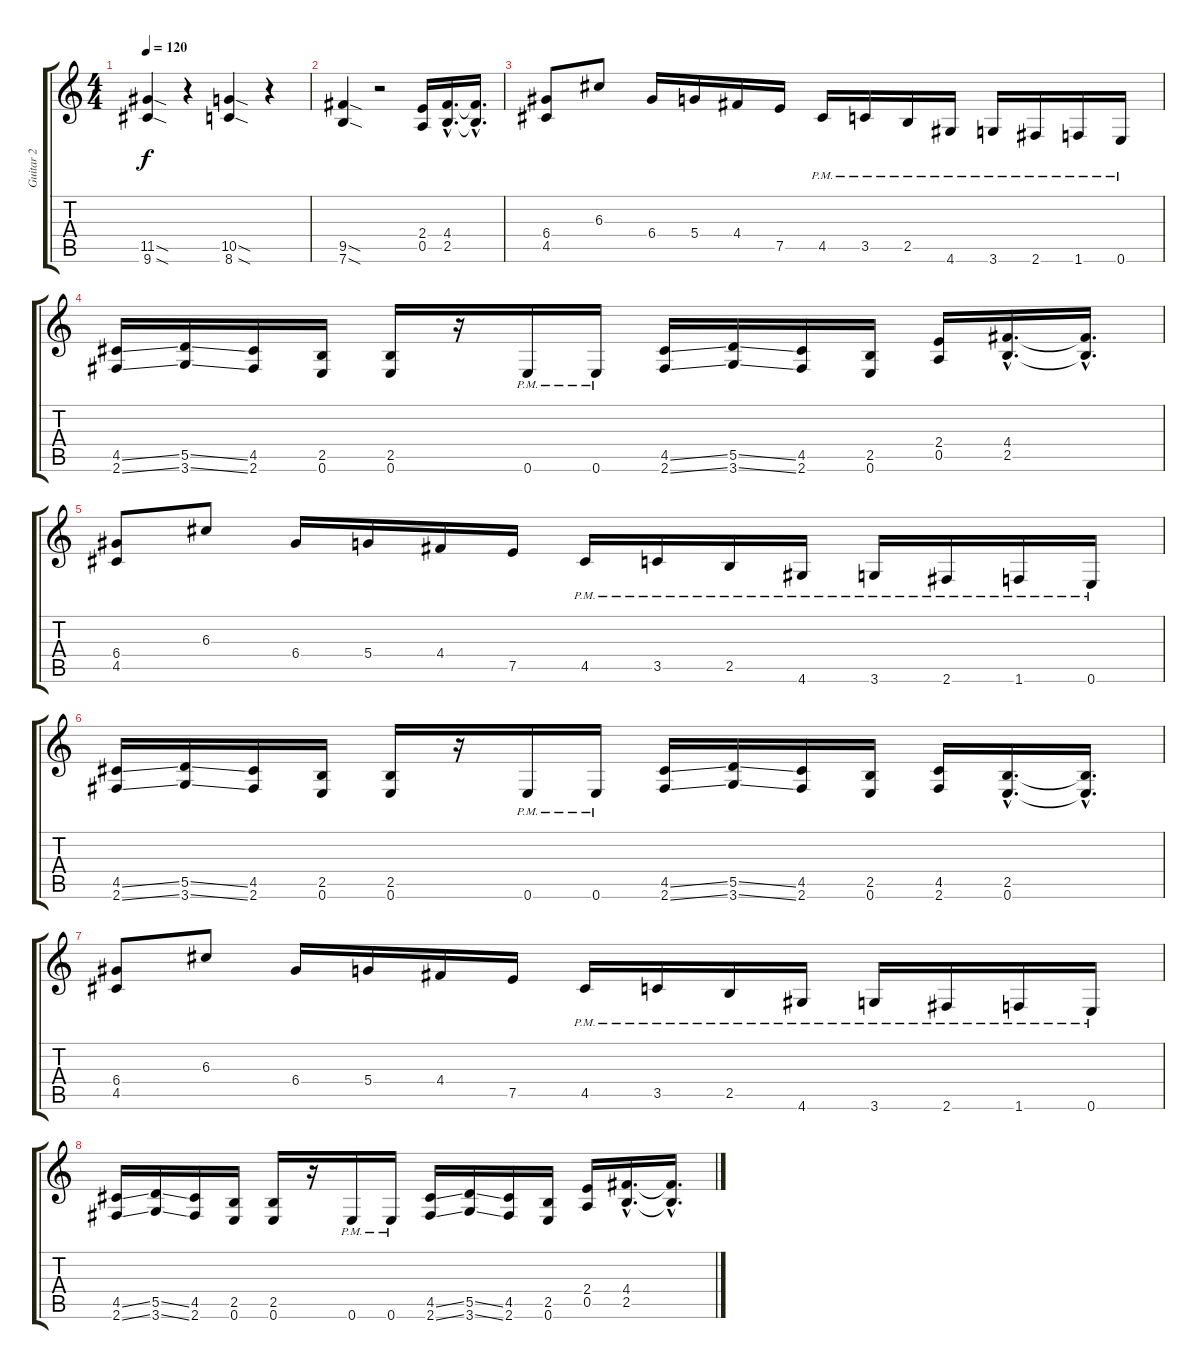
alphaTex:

\track ("Guitar 2" "Guitar 2") {instrument distortionguitar}
\staff {score tabs}
\tuning (E4 B3 G3 D3 A2 E2) {hide}
\ts (4 4)
\tempo 120
\clef g2
\ks c
(11.5{sod} 9.6{sod}).4{dy f instrument distortionguitar} r.4 (10.5{sod} 8.6{sod}).4 r.4 |
(9.5{sod} 7.6{sod}).4 r.2 (2.4 0.5).16 (4.4{hac} 2.5{hac}).16{d} (4.4{hac t} 2.5{hac t}).16{d} |
(6.4 4.5).8 6.3.8 6.4.16 5.4.16 4.4.16 7.5.16 4.5{pm}.16 3.5{pm}.16 2.5{pm}.16 4.6{pm}.16 3.6{pm}.16 2.6{pm}.16 1.6{pm}.16 0.6{pm}.16 |
(4.5{ss} 2.6{ss}).16 (5.5{ss} 3.6{ss}).16 (4.5 2.6).16 (2.5 0.6).16 (2.5 0.6).16 r.16 0.6{pm}.16 0.6{pm}.16 (4.5{ss} 2.6{ss}).16 (5.5{ss} 3.6{ss}).16 (4.5 2.6).16 (2.5 0.6).16 (2.4 0.5).16 (4.4{hac} 2.5{hac}).16{d} (4.4{hac t} 2.5{hac t}).16{d} |
(6.4 4.5).8 6.3.8 6.4.16 5.4.16 4.4.16 7.5.16 4.5{pm}.16 3.5{pm}.16 2.5{pm}.16 4.6{pm}.16 3.6{pm}.16 2.6{pm}.16 1.6{pm}.16 0.6{pm}.16 |
(4.5{ss} 2.6{ss}).16 (5.5{ss} 3.6{ss}).16 (4.5 2.6).16 (2.5 0.6).16 (2.5 0.6).16 r.16 0.6{pm}.16 0.6{pm}.16 (4.5{ss} 2.6{ss}).16 (5.5{ss} 3.6{ss}).16 (4.5 2.6).16 (2.5 0.6).16 (4.5 2.6).16 (2.5{hac} 0.6{hac}).16{d} (2.5{hac t} 0.6{hac t}).16{d} |
(6.4 4.5).8 6.3.8 6.4.16 5.4.16 4.4.16 7.5.16 4.5{pm}.16 3.5{pm}.16 2.5{pm}.16 4.6{pm}.16 3.6{pm}.16 2.6{pm}.16 1.6{pm}.16 0.6{pm}.16 |
(4.5{ss} 2.6{ss}).16 (5.5{ss} 3.6{ss}).16 (4.5 2.6).16 (2.5 0.6).16 (2.5 0.6).16 r.16 0.6{pm}.16 0.6{pm}.16 (4.5{ss} 2.6{ss}).16 (5.5{ss} 3.6{ss}).16 (4.5 2.6).16 (2.5 0.6).16 (2.4 0.5).16 (4.4{hac} 2.5{hac}).16{d} (4.4{hac t} 2.5{hac t}).16{d}
